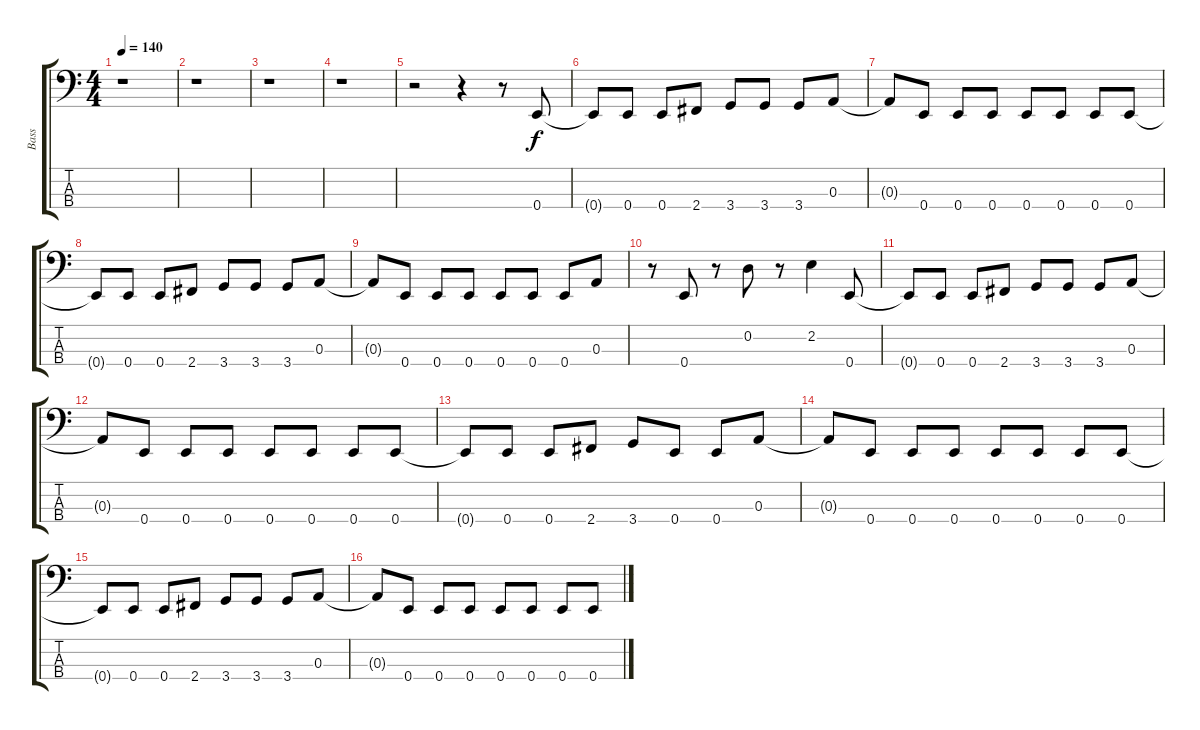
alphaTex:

\track ("Bass                " "Bass      ") {instrument fretlessbass}
\staff {score tabs}
\tuning (G2 D2 A1 E1) {hide}
\ts (4 4)
\tempo 140
\clef f4
\ks c
r.1{dy f instrument fretlessbass} |
r.1 |
r.1 |
r.1 |
r.2 r.4 r.8 0.4.8 |
0.4{t}.8 0.4.8 0.4.8 2.4.8 3.4.8 3.4.8 3.4.8 0.3.8 |
0.3{t}.8 0.4.8 0.4.8 0.4.8 0.4.8 0.4.8 0.4.8 0.4.8 |
0.4{t}.8 0.4.8 0.4.8 2.4.8 3.4.8 3.4.8 3.4.8 0.3.8 |
0.3{t}.8 0.4.8 0.4.8 0.4.8 0.4.8 0.4.8 0.4.8 0.3.8 |
r.8 0.4.8 r.8 0.2.8 r.8 2.2.4 0.4.8 |
0.4{t}.8 0.4.8 0.4.8 2.4.8 3.4.8 3.4.8 3.4.8 0.3.8 |
0.3{t}.8 0.4.8 0.4.8 0.4.8 0.4.8 0.4.8 0.4.8 0.4.8 |
0.4{t}.8 0.4.8 0.4.8 2.4.8 3.4.8 0.4.8 0.4.8 0.3.8 |
0.3{t}.8 0.4.8 0.4.8 0.4.8 0.4.8 0.4.8 0.4.8 0.4.8 |
0.4{t}.8 0.4.8 0.4.8 2.4.8 3.4.8 3.4.8 3.4.8 0.3.8 |
0.3{t}.8 0.4.8 0.4.8 0.4.8 0.4.8 0.4.8 0.4.8 0.4.8
